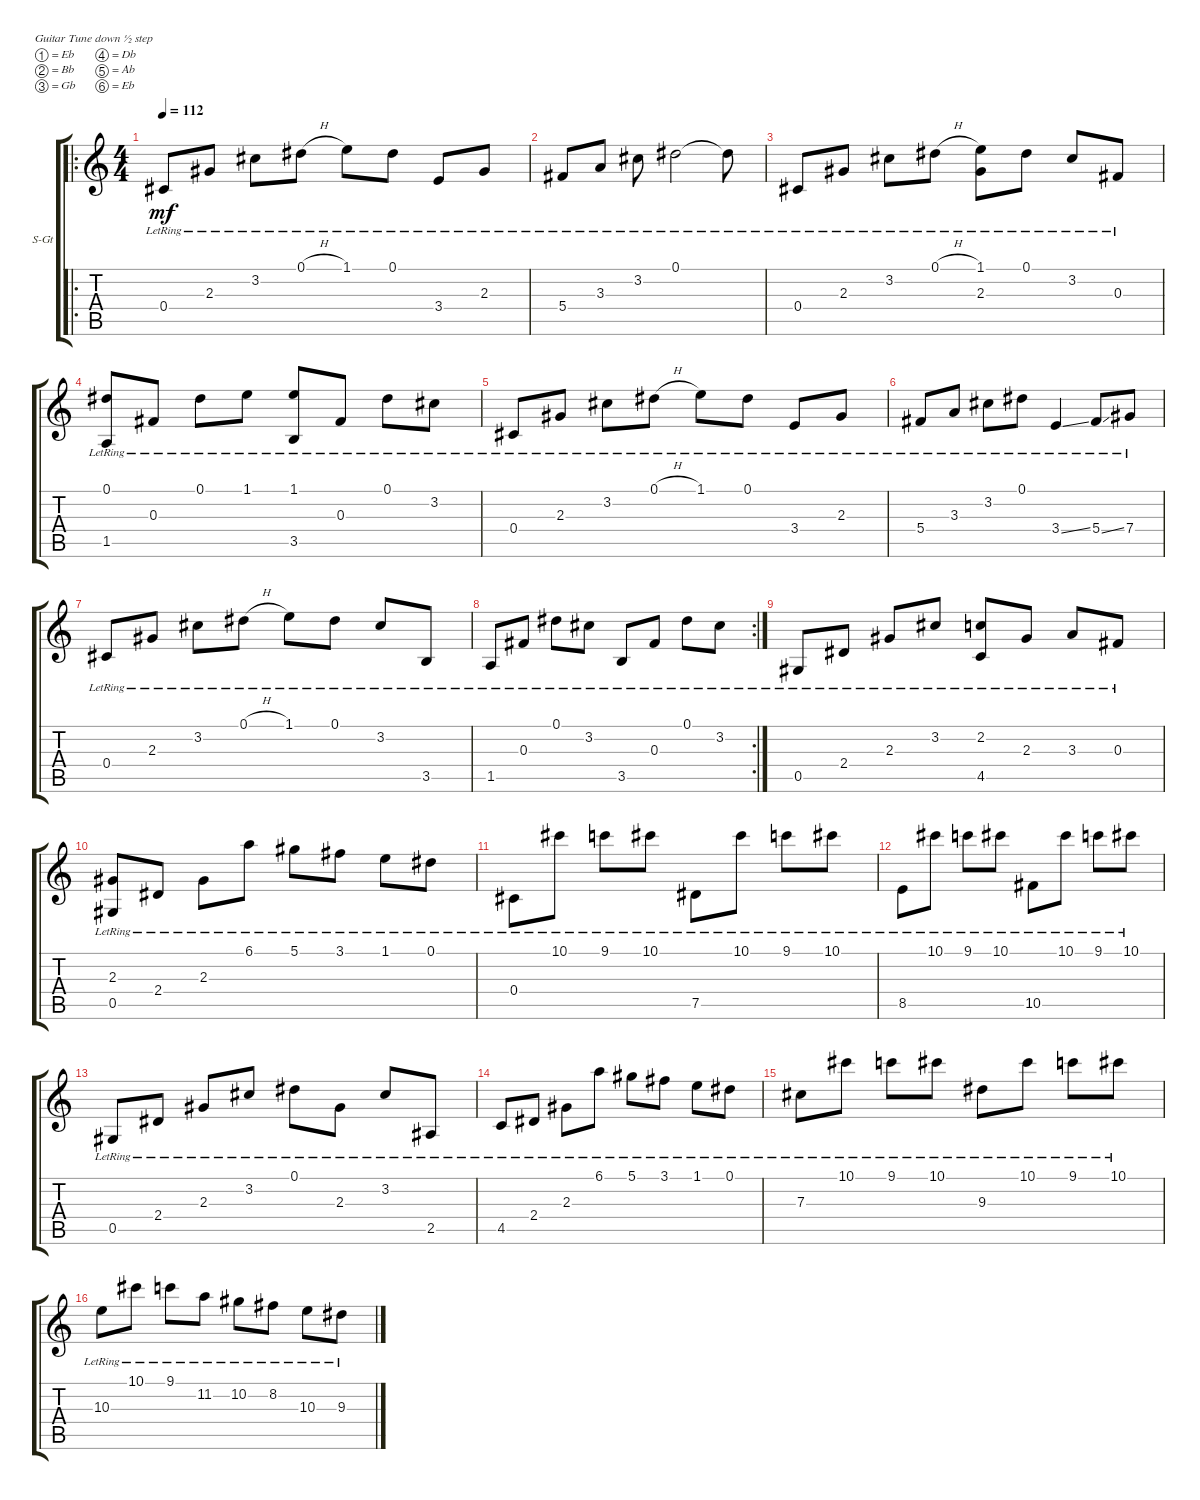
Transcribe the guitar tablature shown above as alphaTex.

\defaultSystemsLayout 4
\bracketExtendMode groupsimilarinstruments
\firstSystemTrackNameOrientation horizontal
\otherSystemsTrackNameOrientation horizontal
\track ("Steel Guitar" "S-Gt") {instrument acousticguitarsteel}
\staff {score tabs}
\tuning (Eb4 Bb3 Gb3 Db3 Ab2 Eb2)
\ro
\ts (4 4)
\tempo 112
\clef g2
\ks c
0.4{lr}.8{dy mf instrument acousticguitarsteel} 2.3{lr}.8 3.2{lr}.8 0.1{h lr}.8 1.1{lr}.8 0.1{lr}.8 3.4{lr}.8 2.3{lr}.8 |
5.4{lr}.8 3.3{lr}.8 3.2{lr}.8 0.1{lr}.2 0.1{lr t}.8 |
0.4{lr}.8 2.3{lr}.8 3.2{lr}.8 0.1{h lr}.8 (2.3{lr} 1.1{lr}).8 0.1{lr}.8 3.2{lr}.8 0.3{lr}.8 |
(0.1{lr} 1.5{lr}).8 0.3{lr}.8 0.1{lr}.8 1.1{lr}.8 (3.5{lr} 1.1{lr}).8 0.3{lr}.8 0.1{lr}.8 3.2{lr}.8 |
0.4{lr}.8 2.3{lr}.8 3.2{lr}.8 0.1{h lr}.8 1.1{lr}.8 0.1{lr}.8 3.4{lr}.8 2.3{lr}.8 |
5.4{lr}.8 3.3{lr}.8 3.2{lr}.8 0.1{lr}.8 3.4{ss lr}.4 5.4{ss lr}.8 7.4{lr}.8 |
0.4{lr}.8 2.3{lr}.8 3.2{lr}.8 0.1{h lr}.8 1.1{lr}.8 0.1{lr}.8 3.2{lr}.8 3.5{lr}.8 |
\rc 2
1.5{lr}.8 0.3{lr}.8 0.1{lr}.8 3.2{lr}.8 3.5{lr}.8 0.3{lr}.8 0.1{lr}.8 3.2{lr}.8 |
0.5{lr}.8 2.4{lr}.8 2.3{lr}.8 3.2{lr}.8 (2.2{lr} 4.5{lr}).8 2.3{lr}.8 3.3{lr}.8 0.3{lr}.8 |
(0.5{lr} 2.3{lr}).8 2.4{lr}.8 2.3{lr}.8 6.1{lr}.8 5.1{lr}.8 3.1{lr}.8 1.1{lr}.8 0.1{lr}.8 |
0.4{lr}.8 10.1{lr}.8 9.1{lr}.8 10.1{lr}.8 7.5{lr}.8 10.1{lr}.8 9.1{lr}.8 10.1{lr}.8 |
8.5{lr}.8 10.1{lr}.8 9.1{lr}.8 10.1{lr}.8 10.5{lr}.8 10.1{lr}.8 9.1{lr}.8 10.1{lr}.8 |
0.5{lr}.8 2.4{lr}.8 2.3{lr}.8 3.2{lr}.8 0.1{lr}.8 2.3{lr}.8 3.2{lr}.8 2.5{lr}.8 |
4.5{lr}.8 2.4{lr}.8 2.3{lr}.8 6.1{lr}.8 5.1{lr}.8 3.1{lr}.8 1.1{lr}.8 0.1{lr}.8 |
7.3{lr}.8 10.1{lr}.8 9.1{lr}.8 10.1{lr}.8 9.3{lr}.8 10.1{lr}.8 9.1{lr}.8 10.1{lr}.8 |
10.3{lr}.8 10.1{lr}.8 9.1{lr}.8 11.2{lr}.8 10.2{lr}.8 8.2{lr}.8 10.3{lr}.8 9.3{lr}.8
